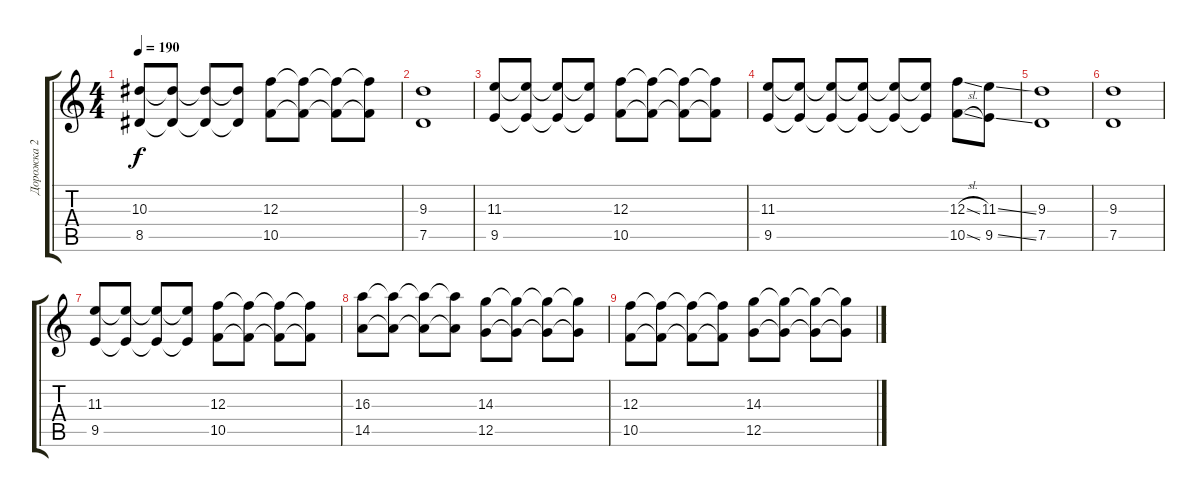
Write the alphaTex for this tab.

\track ("Дорожка 2" "Дорожка 2") {instrument distortionguitar}
\staff {score tabs}
\tuning (D4 A3 F3 C3 G2 D2) {hide}
\ts (4 4)
\tempo 190
\clef g2
\ks c
(10.3 8.5).8{dy f} (10.3{t} 8.5{t}).8 (10.3{t} 8.5{t}).8 (10.3{t} 8.5{t}).8 (12.3 10.5).8 (12.3{t} 10.5{t}).8 (12.3{t} 10.5{t}).8 (12.3{t} 10.5{t}).8 |
(9.3 7.5).1 |
(11.3 9.5).8 (11.3{t} 9.5{t}).8 (11.3{t} 9.5{t}).8 (11.3{t} 9.5{t}).8 (12.3 10.5).8 (12.3{t} 10.5{t}).8 (12.3{t} 10.5{t}).8 (12.3{t} 10.5{t}).8 |
(11.3 9.5).8 (11.3{t} 9.5{t}).8 (11.3{t} 9.5{t}).8 (11.3{t} 9.5{t}).8 (11.3{t} 9.5{t}).8 (11.3{t} 9.5{t}).8 (12.3{sl} 10.5{sl}).8 (11.3{ss} 9.5{ss}).8 |
(9.3 7.5).1 |
(9.3 7.5).1 |
(11.3 9.5).8 (11.3{t} 9.5{t}).8 (11.3{t} 9.5{t}).8 (11.3{t} 9.5{t}).8 (12.3 10.5).8 (12.3{t} 10.5{t}).8 (12.3{t} 10.5{t}).8 (12.3{t} 10.5{t}).8 |
(16.3 14.5).8 (16.3{t} 14.5{t}).8 (16.3{t} 14.5{t}).8 (16.3{t} 14.5{t}).8 (14.3 12.5).8 (14.3{t} 12.5{t}).8 (14.3{t} 12.5{t}).8 (14.3{t} 12.5{t}).8 |
(12.3 10.5).8 (12.3{t} 10.5{t}).8 (12.3{t} 10.5{t}).8 (12.3{t} 10.5{t}).8 (14.3 12.5).8 (14.3{t} 12.5{t}).8 (14.3{t} 12.5{t}).8 (14.3{t} 12.5{t}).8
